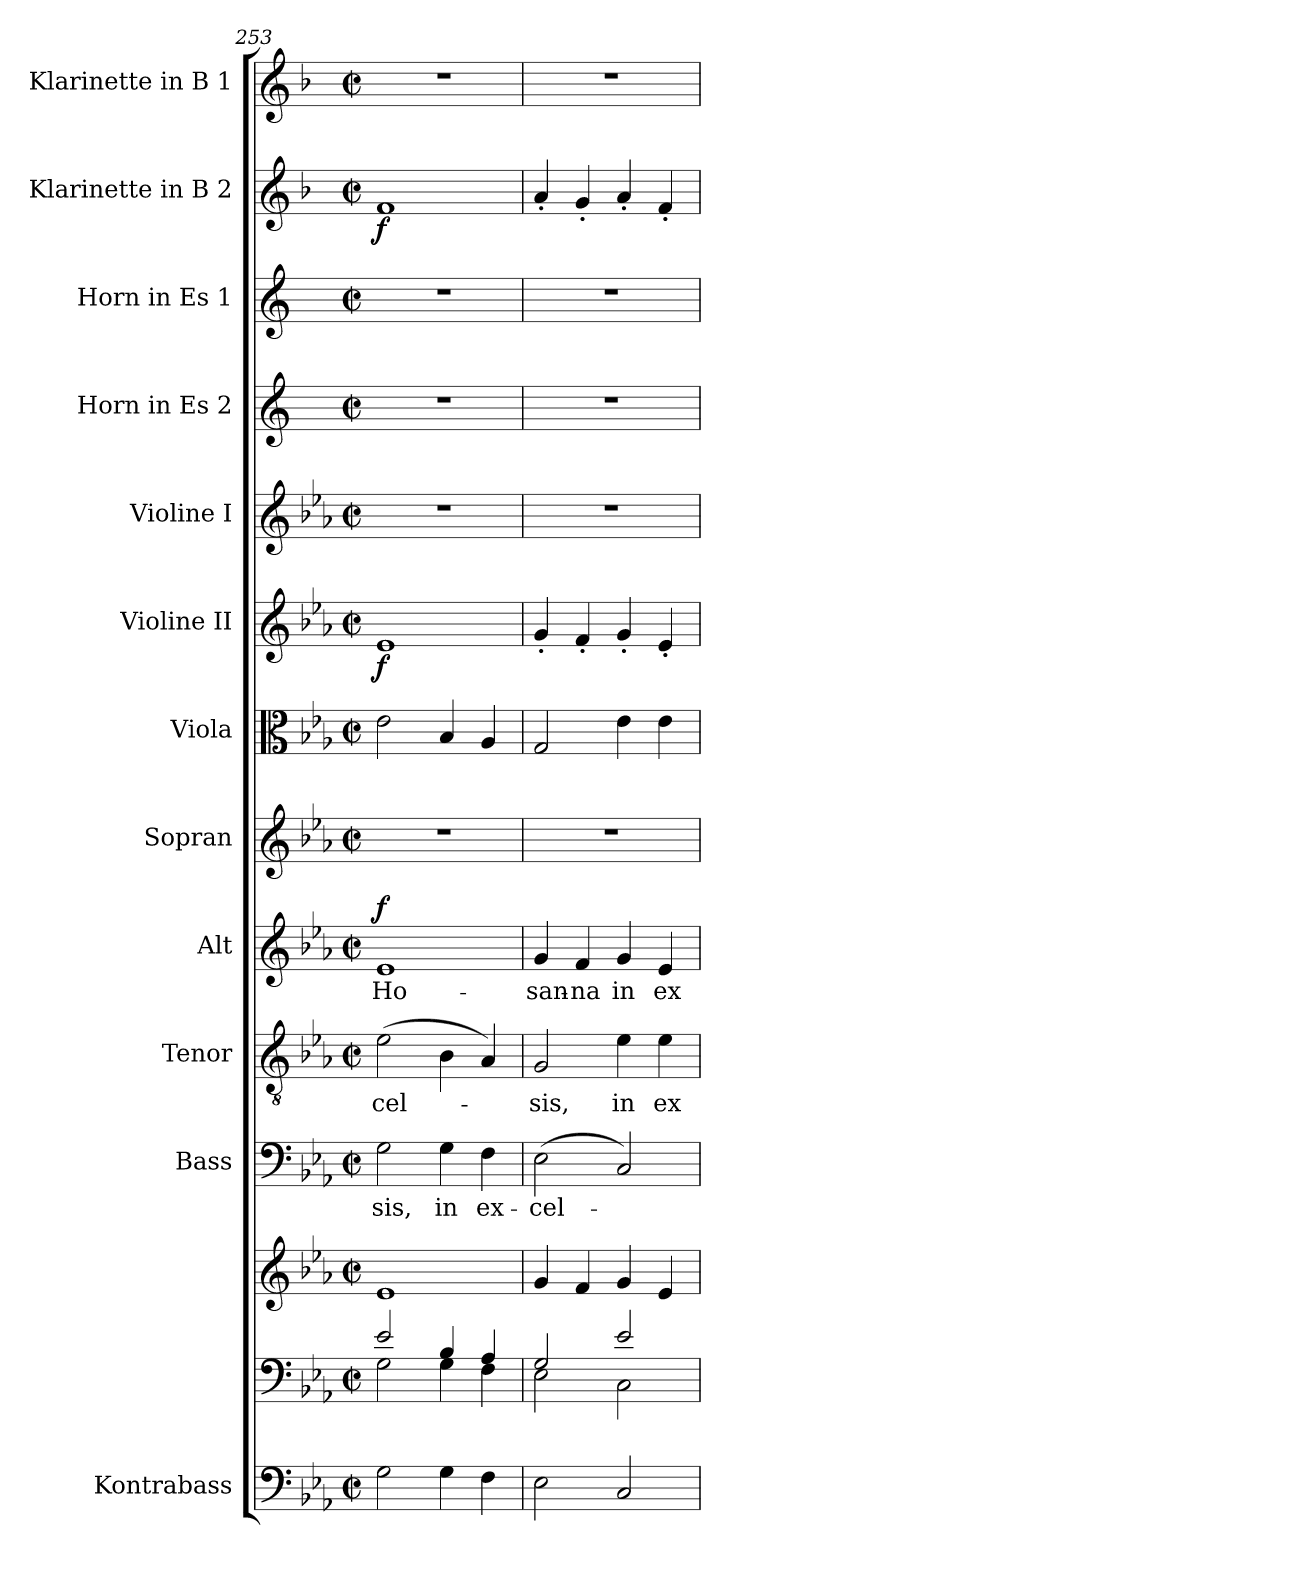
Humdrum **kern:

**kern	**kern	**kern	**kern	**text	**kern	**text	**kern	**text	**dynam	**kern	**kern	**kern	**dynam	**kern	**kern	**kern	**kern	**dynam	**kern
*part13	*part12	*part12	*part11	*part11	*part10	*part10	*part9	*part9	*part9	*part8	*part7	*part6	*part6	*part5	*part4	*part3	*part2	*part2	*part1
*staff14	*staff13	*staff12	*staff11	*staff11	*staff10	*staff10	*staff9	*staff9	*staff9	*staff8	*staff7	*staff6	*staff6	*staff5	*staff4	*staff3	*staff2	*staff2	*staff1
*I"Kontrabass	*	*	*I"Bass	*	*I"Tenor	*	*I"Alt	*	*	*I"Sopran	*I"Viola	*I"Violine II	*	*I"Violine I	*I"Horn in Es 2	*I"Horn in Es 1	*I"Klarinette in B 2	*	*I"Klarinette in B 1
*I'Kb.	*	*	*I'B	*	*I'T	*	*I'A	*	*	*I'S	*I'Vla.	*I'Vl. II	*	*I'Vl. I	*I'Hrn. 2	*I'Hrn. 1	*	*	*
*clefF4	*clefF4	*clefG2	*clefF4	*	*clefGv2	*	*clefG2	*	*	*clefG2	*clefC3	*clefG2	*	*clefG2	*clefG2	*clefG2	*clefG2	*	*clefG2
*ITrd7c12	*	*	*	*	*	*	*	*	*	*	*	*	*	*	*ITrd5c9	*ITrd5c9	*ITrd1c2	*	*ITrd1c2
*k[b-e-a-]	*k[b-e-a-]	*k[b-e-a-]	*k[b-e-a-]	*	*k[b-e-a-]	*	*k[b-e-a-]	*	*	*k[b-e-a-]	*k[b-e-a-]	*k[b-e-a-]	*	*k[b-e-a-]	*k[b-e-a-]	*k[b-e-a-]	*k[b-e-a-]	*	*k[b-e-a-]
*E-:	*E-:	*E-:	*E-:	*	*E-:	*	*E-:	*	*	*E-:	*E-:	*E-:	*	*E-:	*E-:	*E-:	*E-:	*	*E-:
*M2/2	*M2/2	*M2/2	*M2/2	*	*M2/2	*	*M2/2	*	*	*M2/2	*M2/2	*M2/2	*	*M2/2	*M2/2	*M2/2	*M2/2	*	*M2/2
*met(c|)	*met(c|)	*met(c|)	*met(c|)	*	*met(c|)	*	*met(c|)	*	*	*met(c|)	*met(c|)	*met(c|)	*	*met(c|)	*met(c|)	*met(c|)	*met(c|)	*	*met(c|)
=253	=253	=253	=253	=253	=253	=253	=253	=253	=253	=253	=253	=253	=253	=253	=253	=253	=253	=253	=253
*	*^	*	*	*	*	*	*	*	*	*	*	*	*	*	*	*	*	*	*
!	!	!	!	!	!LO:LY:b	!	!LO:LY:b	!	!LO:LY:b	!LO:DY:a	!	!	!	!LO:DY:b	!	!	!	!	!LO:DY:b	!
2GG\	2e-/	2G\	1e-	2G\	-sis,	(>2e-\	-cel-	1e-	Ho-	f	1r	2e-\	1e-	f	1r	1r	1r	1e-	f	1r
!	!	!	!	!	!LO:LY:b	!	!	!	!	!	!	!	!	!	!	!	!	!	!	!
4GG\	4B-/	4G\	.	4G\	in	4B-\	.	.	.	.	.	4B-/	.	.	.	.	.	.	.	.
!	!	!	!	!	!LO:LY:b	!	!	!	!	!	!	!	!	!	!	!	!	!	!	!
4FF\	4A-/	4F\	.	4F\	ex-	4A-/)	.	.	.	.	.	4A-/	.	.	.	.	.	.	.	.
!!LO:PB:g=z
=254	=254	=254	=254	=254	=254	=254	=254	=254	=254	=254	=254	=254	=254	=254	=254	=254	=254	=254	=254	=254
!	!	!	!	!	!LO:LY:b	!	!LO:LY:b	!	!LO:LY:b	!	!	!	!	!	!	!	!	!	!	!
2EE-\	2G/	2E-\	4g/	(>2E-\	-cel-	2G/	-sis,	4g/	-san-	.	1r	2G/	4g'</	.	1r	1r	1r	4g'</	.	1r
!	!	!	!	!	!	!	!	!	!LO:LY:b	!	!	!	!	!	!	!	!	!	!	!
.	.	.	4f/	.	.	.	.	4f/	-na	.	.	.	4f'</	.	.	.	.	4f'</	.	.
!	!	!	!	!	!	!	!LO:LY:b	!	!LO:LY:b	!	!	!	!	!	!	!	!	!	!	!
2CC/	2e-/	2C\	4g/	2C/)	.	4e-\	in	4g/	in	.	.	4e-\	4g'</	.	.	.	.	4g'</	.	.
!	!	!	!	!	!	!	!LO:LY:b	!	!LO:LY:b	!	!	!	!	!	!	!	!	!	!	!
.	.	.	4e-/	.	.	4e-\	ex-	4e-/	ex-	.	.	4e-\	4e-'</	.	.	.	.	4e-'</	.	.
*	*v	*v	*	*	*	*	*	*	*	*	*	*	*	*	*	*	*	*	*	*
=	=	=	=	=	=	=	=	=	=	=	=	=	=	=	=	=	=	=	=
*-	*-	*-	*-	*-	*-	*-	*-	*-	*-	*-	*-	*-	*-	*-	*-	*-	*-	*-	*-
